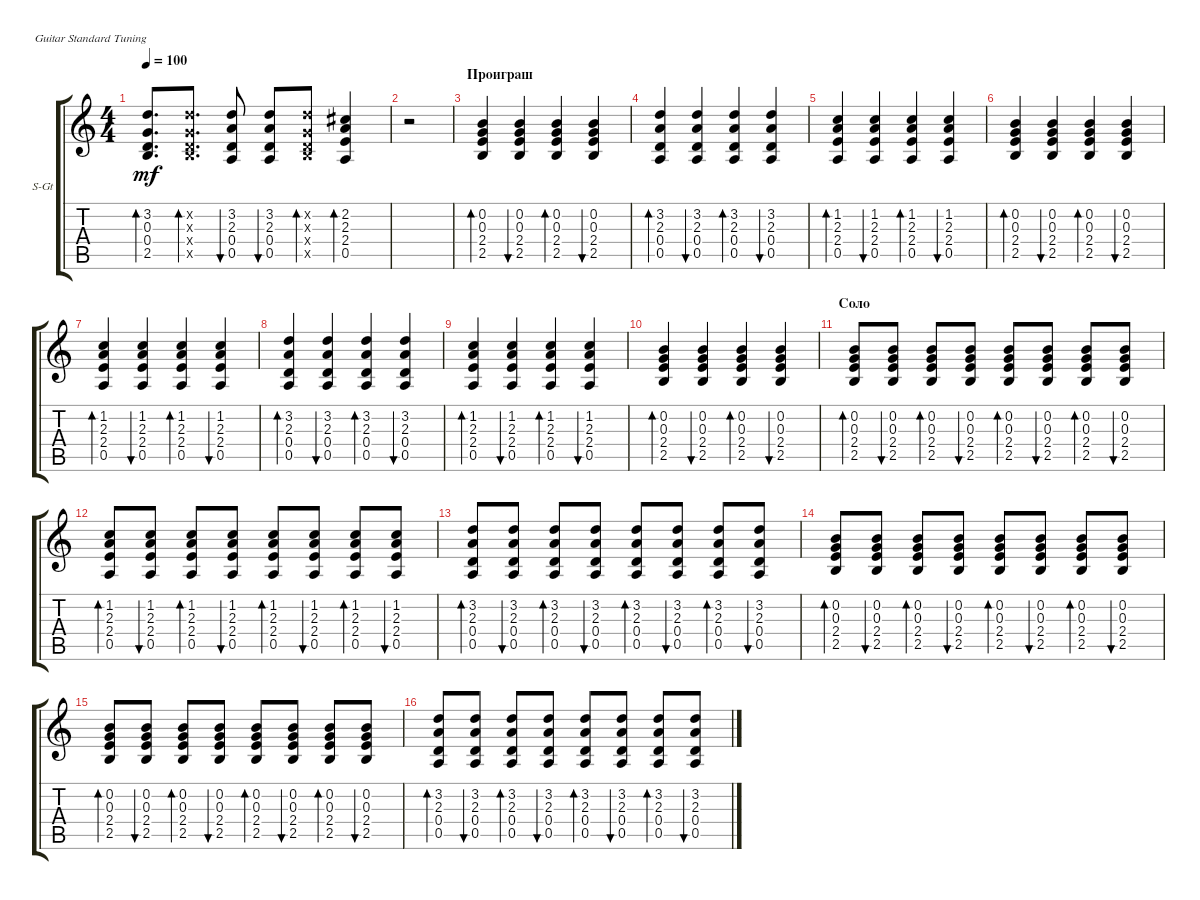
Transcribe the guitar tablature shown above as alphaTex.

\defaultSystemsLayout 4
\bracketExtendMode groupsimilarinstruments
\firstSystemTrackNameOrientation horizontal
\otherSystemsTrackNameOrientation horizontal
\track ("В. Бутусов (гитара)" "S-Gt") {instrument acousticguitarsteel}
\staff {score tabs}
\tuning (E4 B3 G3 D3 A2 E2)
\ts (4 4)
\tempo 100
\clef g2
\ks c
(3.2 0.3 0.4 2.5).8{d bd 55 dy mf} (3.2{x} 0.3{x} 0.4{x} 2.5{x}).8{d bd 55} (3.2 2.3 0.4 0.5).8{bu 54} (3.2 2.3 0.4 0.5).8{bu 54} (3.2{x} 0.3{x} 0.4{x} 2.5{x}).8{bd 55} (2.2 2.3 2.4 0.5).4{bd 55} |
r.2 |
\section ("" "Проиграш")
(2.5 2.4 0.3 0.2).4{bd 36} (2.5 2.4 0.3 0.2).4{bu 36} (2.5 2.4 0.3 0.2).4{bd 36} (2.5 2.4 0.3 0.2).4{bu 36} |
(0.5 0.4 2.3 3.2).4{bd 36} (0.5 0.4 2.3 3.2).4{bu 36} (0.5 0.4 2.3 3.2).4{bd 36} (0.5 0.4 2.3 3.2).4{bu 36} |
(0.5 2.4 2.3 1.2).4{bd 36} (0.5 2.4 2.3 1.2).4{bu 36} (0.5 2.4 2.3 1.2).4{bd 36} (0.5 2.4 2.3 1.2).4{bu 36} |
(2.5 2.4 0.3 0.2).4{bd 36} (2.5 2.4 0.3 0.2).4{bu 36} (2.5 2.4 0.3 0.2).4{bd 36} (2.5 2.4 0.3 0.2).4{bu 36} |
(0.5 2.4 2.3 1.2).4{bd 36} (0.5 2.4 2.3 1.2).4{bu 36} (0.5 2.4 2.3 1.2).4{bd 36} (0.5 2.4 2.3 1.2).4{bu 36} |
(0.5 0.4 2.3 3.2).4{bd 36} (0.5 0.4 2.3 3.2).4{bu 36} (0.5 0.4 2.3 3.2).4{bd 36} (0.5 0.4 2.3 3.2).4{bu 36} |
(0.5 2.4 2.3 1.2).4{bd 36} (0.5 2.4 2.3 1.2).4{bu 36} (0.5 2.4 2.3 1.2).4{bd 36} (0.5 2.4 2.3 1.2).4{bu 36} |
(2.5 2.4 0.3 0.2).4{bd 36} (2.5 2.4 0.3 0.2).4{bu 36} (2.5 2.4 0.3 0.2).4{bd 36} (2.5 2.4 0.3 0.2).4{bu 36} |
\section ("" "Соло")
(2.5 2.4 0.3 0.2).8{bd 36} (2.5 2.4 0.3 0.2).8{bu 36} (2.5 2.4 0.3 0.2).8{bd 36} (2.5 2.4 0.3 0.2).8{bu 36} (2.5 2.4 0.3 0.2).8{bd 36} (2.5 2.4 0.3 0.2).8{bu 36} (2.5 2.4 0.3 0.2).8{bd 36} (2.5 2.4 0.3 0.2).8{bu 36} |
(0.5 2.4 2.3 1.2).8{bd 36} (0.5 2.4 2.3 1.2).8{bu 36} (0.5 2.4 2.3 1.2).8{bd 36} (0.5 2.4 2.3 1.2).8{bu 36} (0.5 2.4 2.3 1.2).8{bd 36} (0.5 2.4 2.3 1.2).8{bu 36} (0.5 2.4 2.3 1.2).8{bd 36} (0.5 2.4 2.3 1.2).8{bu 36} |
(0.5 0.4 2.3 3.2).8{bd 36} (0.5 0.4 2.3 3.2).8{bu 36} (0.5 0.4 2.3 3.2).8{bd 36} (0.5 0.4 2.3 3.2).8{bu 36} (0.5 0.4 2.3 3.2).8{bd 36} (0.5 0.4 2.3 3.2).8{bu 36} (0.5 0.4 2.3 3.2).8{bd 36} (0.5 0.4 2.3 3.2).8{bu 36} |
(2.5 2.4 0.3 0.2).8{bd 36} (2.5 2.4 0.3 0.2).8{bu 36} (2.5 2.4 0.3 0.2).8{bd 36} (2.5 2.4 0.3 0.2).8{bu 36} (2.5 2.4 0.3 0.2).8{bd 36} (2.5 2.4 0.3 0.2).8{bu 36} (2.5 2.4 0.3 0.2).8{bd 36} (2.5 2.4 0.3 0.2).8{bu 36} |
(2.5 2.4 0.3 0.2).8{bd 36} (2.5 2.4 0.3 0.2).8{bu 36} (2.5 2.4 0.3 0.2).8{bd 36} (2.5 2.4 0.3 0.2).8{bu 36} (2.5 2.4 0.3 0.2).8{bd 36} (2.5 2.4 0.3 0.2).8{bu 36} (2.5 2.4 0.3 0.2).8{bd 36} (2.5 2.4 0.3 0.2).8{bu 36} |
(0.5 0.4 2.3 3.2).8{bd 36} (0.5 0.4 2.3 3.2).8{bu 36} (0.5 0.4 2.3 3.2).8{bd 36} (0.5 0.4 2.3 3.2).8{bu 36} (0.5 0.4 2.3 3.2).8{bd 36} (0.5 0.4 2.3 3.2).8{bu 36} (0.5 0.4 2.3 3.2).8{bd 36} (0.5 0.4 2.3 3.2).8{bu 36}
